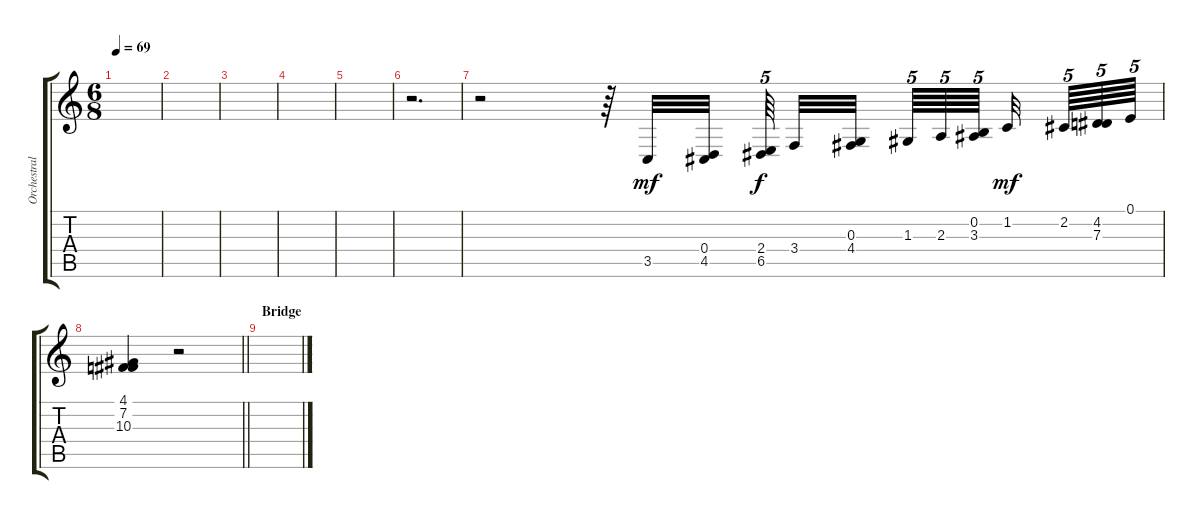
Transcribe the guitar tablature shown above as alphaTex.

\track ("Orchestral" "Orchestral") {instrument orchestralharp}
\staff {score tabs}
\tuning (E4 B3 G3 D3 A2 E2) {hide}
\ts (6 8)
\tempo 69
\clef g2
\ks c
|
|
|
|
|
r.2{d} |
r.2 r.64 3.5.32{dy mf} (0.4 4.5).32{beam splitsecondary} (2.4 6.5).64{tu (5 4) dy f beam splitsecondary} 3.4.32 (0.3 4.4).32{beam splitsecondary} 1.3.64{tu (5 4)} 2.3.64{tu (5 4)} (0.2 3.3).64{tu (5 4) beam splitsecondary} 1.2.32{dy mf beam splitsecondary} 2.2.64{tu (5 4)} (4.2 7.3).64{tu (5 4)} 0.1.64{tu (5 4)} |
\barLineRight lightlight
(4.1 7.2 10.3).4 r.2 |
\section ("" "Bridge")
